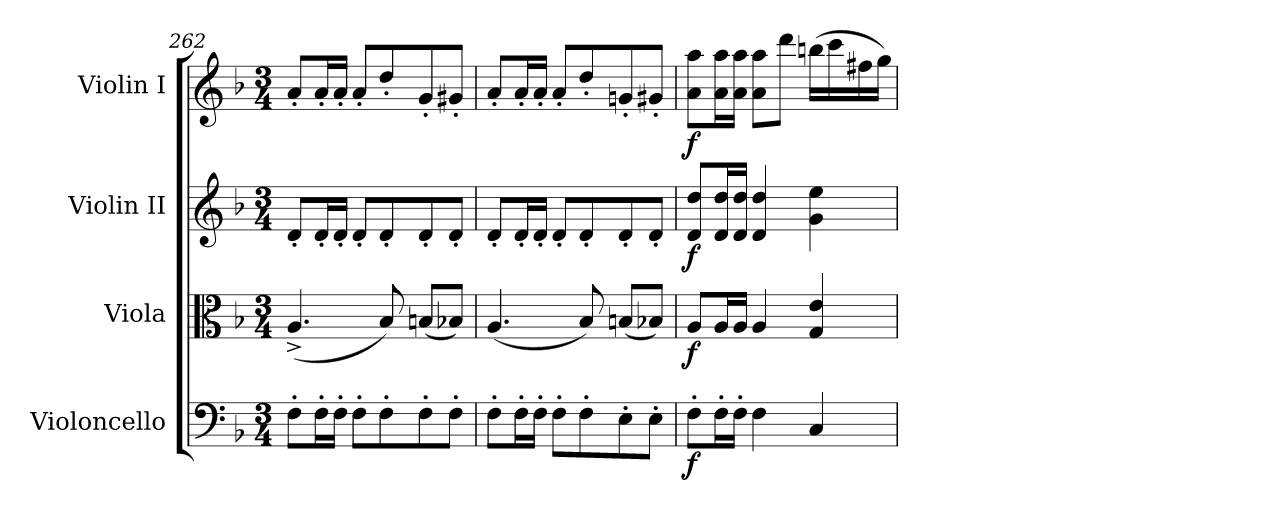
**kern	**dynam	**kern	**dynam	**kern	**dynam	**kern	**dynam
*part4	*part4	*part3	*part3	*part2	*part2	*part1	*part1
*staff4	*staff4	*staff3	*staff3	*staff2	*staff2	*staff1	*staff1
*I"Violoncello	*	*I"Viola	*	*I"Violin II	*	*I"Violin I	*
*I'Vc	*	*I'Vla	*	*I'Vln	*	*I'Vln	*
*clefF4	*	*clefC3	*	*clefG2	*	*clefG2	*
*k[b-]	*	*k[b-]	*	*k[b-]	*	*k[b-]	*
*M3/4	*	*M3/4	*	*M3/4	*	*M3/4	*
=262	=262	=262	=262	=262	=262	=262	=262
8F'\L	.	(4.A^/	.	8d'/L	.	8a'/L	.
16F'\L	.	.	.	16d'/L	.	16a'/L	.
16F'\JJ	.	.	.	16d'/JJ	.	16a'/JJ	.
8F'\L	.	.	.	8d'/L	.	8a'/L	.
8F'\	.	8B-/)	.	8d'/	.	8dd'/	.
8F'\	.	(8Bn/L	.	8d'/	.	8g'/	.
8F'\J	.	8B-X/J)	.	8d'/J	.	8g#X'/J	.
=263	=263	=263	=263	=263	=263	=263	=263
8F'\L	.	(4.A/	.	8d'/L	.	8a'/L	.
16F'\L	.	.	.	16d'/L	.	16a'/L	.
16F'\JJ	.	.	.	16d'/JJ	.	16a'/JJ	.
8F'\L	.	.	.	8d'/L	.	8a'/L	.
8F'\	.	8B-/)	.	8d'/	.	8dd'/	.
8E'\	.	(8Bn/L	.	8d'/	.	8gn'/	.
8E'\J	.	8B-X/J)	.	8d'/J	.	8g#X'/J	.
=264	=264	=264	=264	=264	=264	=264	=264
!	!LO:DY:b	!	!LO:DY:b	!	!LO:DY:b	!	!LO:DY:b
8F'\L	f	8A/L	f	8d/ 8dd/L	f	8a\ 8aa\L	f
16F'\L	.	16A/L	.	16d/ 16dd/L	.	16a\ 16aa\L	.
16F'\JJ	.	16A/JJ	.	16d/ 16dd/JJ	.	16a\ 16aa\JJ	.
4F\	.	4A/	.	4d/ 4dd/	.	8a\ 8aa\L	.
.	.	.	.	.	.	8ddd\J	.
4C/	.	4G/ 4e/	.	4g\ 4ee\	.	(16bbn\LL	.
.	.	.	.	.	.	16ccc\	.
.	.	.	.	.	.	16ff#X\	.
.	.	.	.	.	.	16gg\JJ)	.
=	=	=	=	=	=	=	=
*-	*-	*-	*-	*-	*-	*-	*-
